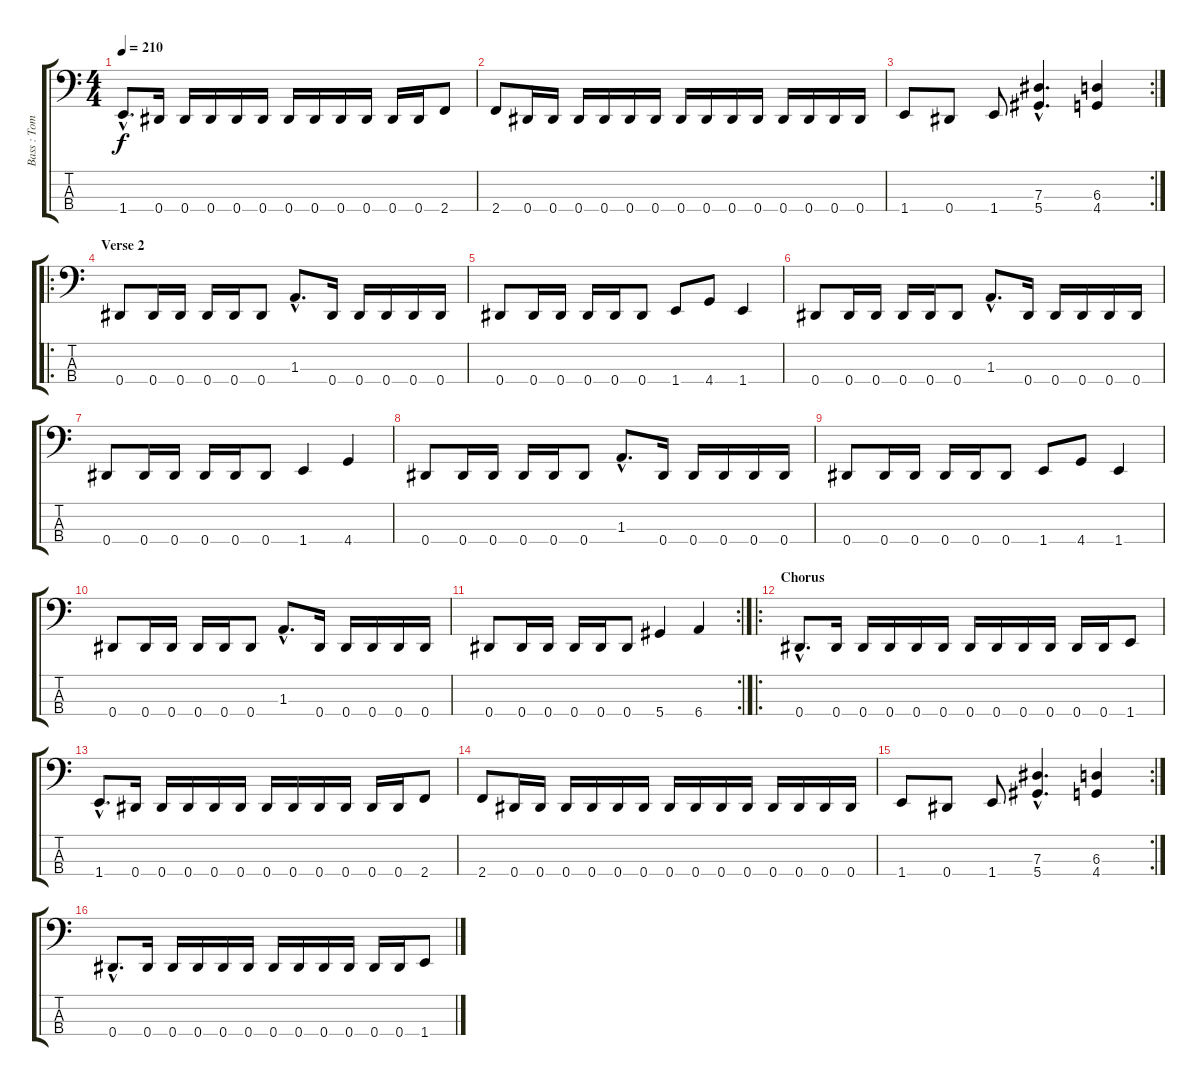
\track ("Bass : Tom Araya" "Bass : Tom") {instrument electricbasspick}
\staff {score tabs}
\tuning (Gb2 Db2 Ab1 Eb1) {hide}
\ts (4 4)
\tempo 210
\clef f4
\ks c
1.4{hac}.8{d dy f} 0.4.16 0.4.16 0.4.16 0.4.16 0.4.16 0.4.16 0.4.16 0.4.16 0.4.16 0.4.16 0.4.16 2.4.8 |
2.4.8 0.4.16 0.4.16 0.4.16 0.4.16 0.4.16 0.4.16 0.4.16 0.4.16 0.4.16 0.4.16 0.4.16 0.4.16 0.4.16 0.4.16 |
\rc 2
1.4.8 0.4.8 1.4.8 (7.3{hac} 5.4{hac}).4{d} (6.3 4.4).4 |
\ro
\section ("" "Verse 2")
0.4.8 0.4.16 0.4.16 0.4.16 0.4.16 0.4.8 1.3{hac}.8{d} 0.4.16 0.4.16 0.4.16 0.4.16 0.4.16 |
0.4.8 0.4.16 0.4.16 0.4.16 0.4.16 0.4.8 1.4.8 4.4.8 1.4.4 |
0.4.8 0.4.16 0.4.16 0.4.16 0.4.16 0.4.8 1.3{hac}.8{d} 0.4.16 0.4.16 0.4.16 0.4.16 0.4.16 |
0.4.8 0.4.16 0.4.16 0.4.16 0.4.16 0.4.8 1.4.4 4.4.4 |
0.4.8 0.4.16 0.4.16 0.4.16 0.4.16 0.4.8 1.3{hac}.8{d} 0.4.16 0.4.16 0.4.16 0.4.16 0.4.16 |
0.4.8 0.4.16 0.4.16 0.4.16 0.4.16 0.4.8 1.4.8 4.4.8 1.4.4 |
0.4.8 0.4.16 0.4.16 0.4.16 0.4.16 0.4.8 1.3{hac}.8{d} 0.4.16 0.4.16 0.4.16 0.4.16 0.4.16 |
\rc 2
0.4.8 0.4.16 0.4.16 0.4.16 0.4.16 0.4.8 5.4.4 6.4.4 |
\ro
\section ("" "Chorus")
0.4{hac}.8{d} 0.4.16 0.4.16 0.4.16 0.4.16 0.4.16 0.4.16 0.4.16 0.4.16 0.4.16 0.4.16 0.4.16 1.4.8 |
1.4{hac}.8{d} 0.4.16 0.4.16 0.4.16 0.4.16 0.4.16 0.4.16 0.4.16 0.4.16 0.4.16 0.4.16 0.4.16 2.4.8 |
2.4.8 0.4.16 0.4.16 0.4.16 0.4.16 0.4.16 0.4.16 0.4.16 0.4.16 0.4.16 0.4.16 0.4.16 0.4.16 0.4.16 0.4.16 |
\rc 2
1.4.8 0.4.8 1.4.8 (7.3{hac} 5.4{hac}).4{d} (6.3 4.4).4 |
0.4{hac}.8{d} 0.4.16 0.4.16 0.4.16 0.4.16 0.4.16 0.4.16 0.4.16 0.4.16 0.4.16 0.4.16 0.4.16 1.4.8
